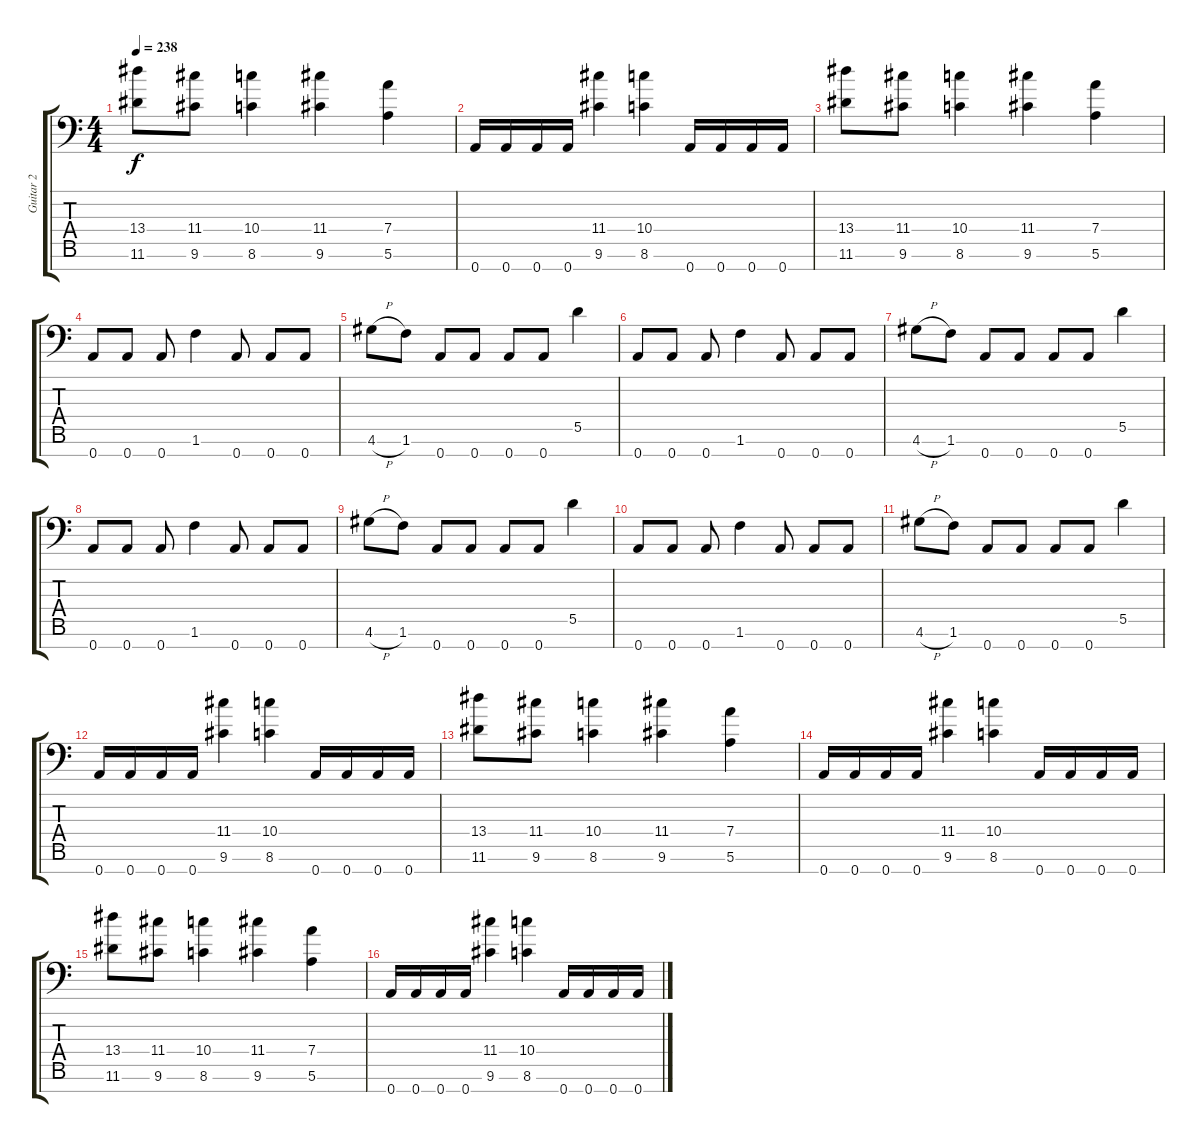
\track ("Guitar 2" "Guitar 2") {instrument distortionguitar}
\staff {score tabs}
\tuning (E4 B3 Gb3 D3 A2 E2 A1) {hide}
\ts (4 4)
\tempo 238
\clef f4
\ks c
(13.4 11.6).8{dy f} (11.4 9.6).8 (10.4 8.6).4 (11.4 9.6).4 (7.4 5.6).4 |
0.7.16 0.7.16 0.7.16 0.7.16 (11.4 9.6).4 (10.4 8.6).4 0.7.16 0.7.16 0.7.16 0.7.16 |
(13.4 11.6).8 (11.4 9.6).8 (10.4 8.6).4 (11.4 9.6).4 (7.4 5.6).4 |
0.7.8 0.7.8 0.7.8 1.6.4 0.7.8 0.7.8 0.7.8 |
4.6{h}.8 1.6.8 0.7.8 0.7.8 0.7.8 0.7.8 5.5.4 |
0.7.8 0.7.8 0.7.8 1.6.4 0.7.8 0.7.8 0.7.8 |
4.6{h}.8 1.6.8 0.7.8 0.7.8 0.7.8 0.7.8 5.5.4 |
0.7.8 0.7.8 0.7.8 1.6.4 0.7.8 0.7.8 0.7.8 |
4.6{h}.8 1.6.8 0.7.8 0.7.8 0.7.8 0.7.8 5.5.4 |
0.7.8 0.7.8 0.7.8 1.6.4 0.7.8 0.7.8 0.7.8 |
4.6{h}.8 1.6.8 0.7.8 0.7.8 0.7.8 0.7.8 5.5.4 |
0.7.16 0.7.16 0.7.16 0.7.16 (11.4 9.6).4 (10.4 8.6).4 0.7.16 0.7.16 0.7.16 0.7.16 |
(13.4 11.6).8 (11.4 9.6).8 (10.4 8.6).4 (11.4 9.6).4 (7.4 5.6).4 |
0.7.16 0.7.16 0.7.16 0.7.16 (11.4 9.6).4 (10.4 8.6).4 0.7.16 0.7.16 0.7.16 0.7.16 |
(13.4 11.6).8 (11.4 9.6).8 (10.4 8.6).4 (11.4 9.6).4 (7.4 5.6).4 |
0.7.16 0.7.16 0.7.16 0.7.16 (11.4 9.6).4 (10.4 8.6).4 0.7.16 0.7.16 0.7.16 0.7.16
